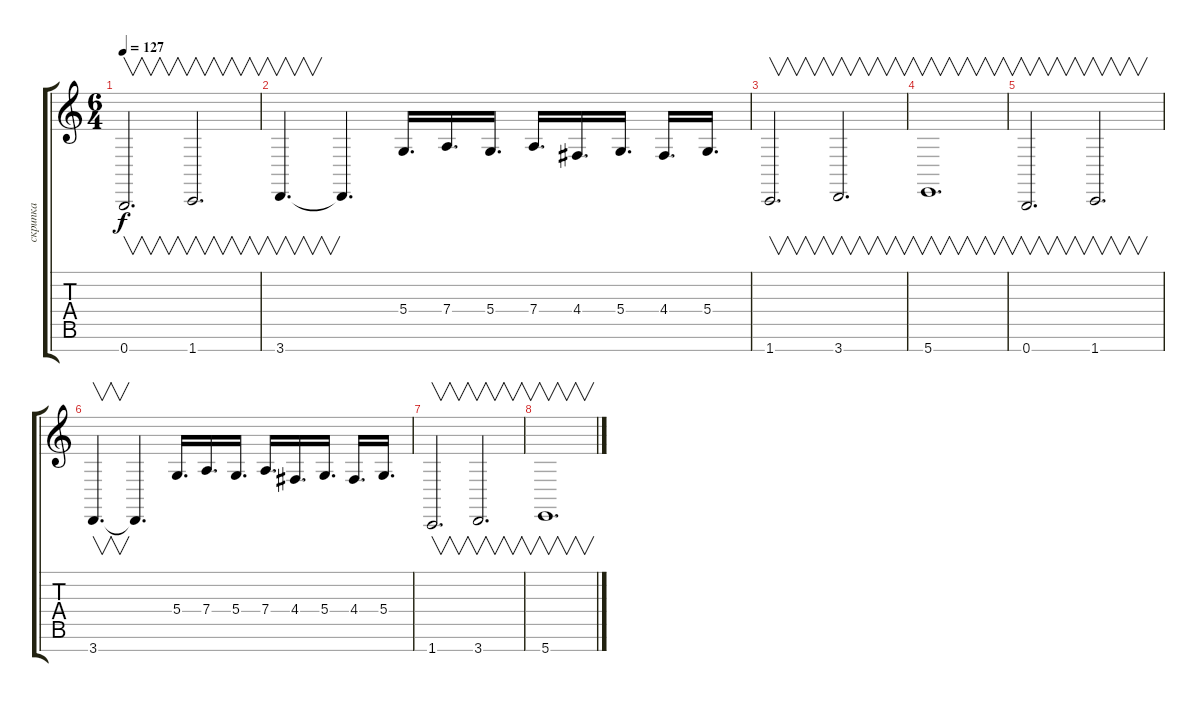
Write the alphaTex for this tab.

\track ("скрипка" "скрипка") {instrument cello}
\staff {score tabs}
\tuning (E4 B3 G3 D3 A2 E2 B1) {hide}
\ts (6 4)
\tempo 127
\clef g2
\ks c
0.7.2{v d dy f} 1.7.2{v d} |
3.7.4{v d} 3.7{t}.4{d} 5.4.16{d} 7.4.16{d} 5.4.16{d} 7.4.16{d} 4.4.16{d} 5.4.16{d} 4.4.16{d} 5.4.16{d} |
1.7.2{v d} 3.7.2{v d} |
5.7.1{v d} |
0.7.2{v d} 1.7.2{v d} |
3.7.4{v d} 3.7{t}.4{d} 5.4.16{d} 7.4.16{d} 5.4.16{d} 7.4.16{d} 4.4.16{d} 5.4.16{d} 4.4.16{d} 5.4.16{d} |
1.7.2{v d} 3.7.2{v d} |
5.7.1{v d}
